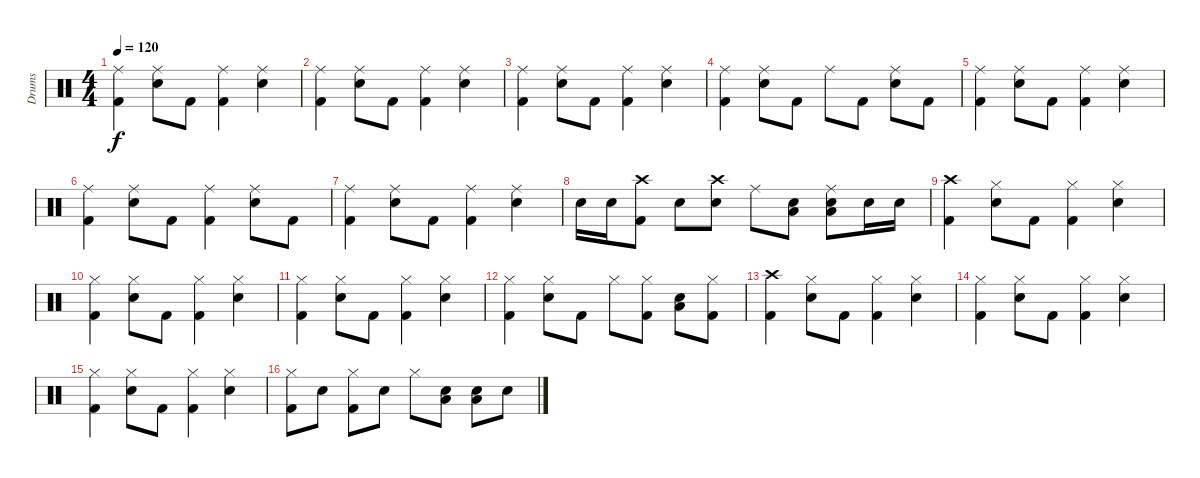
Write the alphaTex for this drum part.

\track ("Drums" "Drums") {instrument percussion}
\staff {score}
\articulation defaults
\ts (4 4)
\tempo 120
\clef neutral
\ks c
("Ride (middle)" "Kick (hit) 2").4{dy f} ("Ride (middle)" "Electric Snare (hit)").8 "Kick (hit) 2".8 ("Ride (middle)" "Kick (hit) 2").4 ("Ride (middle)" "Electric Snare (hit)").4 |
("Ride (middle)" "Kick (hit) 2").4 ("Ride (middle)" "Electric Snare (hit)").8 "Kick (hit) 2".8 ("Ride (middle)" "Kick (hit) 2").4 ("Ride (middle)" "Electric Snare (hit)").4 |
("Ride (middle)" "Kick (hit) 2").4 ("Ride (middle)" "Electric Snare (hit)").8 "Kick (hit) 2".8 ("Ride (middle)" "Kick (hit) 2").4 ("Ride (middle)" "Electric Snare (hit)").4 |
("Ride (middle)" "Kick (hit) 2").4 ("Ride (middle)" "Electric Snare (hit)").8 "Kick (hit) 2".8 "Ride (middle)".8 "Kick (hit) 2".8 ("Ride (middle)" "Electric Snare (hit)").8 "Kick (hit) 2".8 |
("Ride (middle)" "Kick (hit) 2").4 ("Ride (middle)" "Electric Snare (hit)").8 "Kick (hit) 2".8 ("Ride (middle)" "Kick (hit) 2").4 ("Ride (middle)" "Electric Snare (hit)").4 |
("Ride (middle)" "Kick (hit) 2").4 ("Ride (middle)" "Electric Snare (hit)").8 "Kick (hit) 2".8 ("Ride (middle)" "Kick (hit) 2").4 ("Ride (middle)" "Electric Snare (hit)").8 "Kick (hit) 2".8 |
("Ride (middle)" "Kick (hit) 2").4 ("Ride (middle)" "Electric Snare (hit)").8 "Kick (hit) 2".8 ("Ride (middle)" "Kick (hit) 2").4 ("Ride (middle)" "Electric Snare (hit)").4 |
"Electric Snare (hit)".16 "Electric Snare (hit)".16 ("Crash high (hit)" "Kick (hit) 2").8 "Electric Snare (hit)".8 ("Crash high (hit)" "Electric Snare (hit)").8 "Ride (middle)".8 ("Low Tom (hit)" "Electric Snare (hit)").8 ("Ride (middle)" "Low Tom (hit)" "Electric Snare (hit)").8 "Electric Snare (hit)".16 "Electric Snare (hit)".16 |
("Crash high (hit)" "Kick (hit) 2").4 ("Hi-Hat (closed)" "Electric Snare (hit)").8 "Kick (hit) 2".8 ("Hi-Hat (closed)" "Kick (hit) 2").4 ("Hi-Hat (closed)" "Electric Snare (hit)").4 |
("Hi-Hat (closed)" "Kick (hit) 2").4 ("Hi-Hat (closed)" "Electric Snare (hit)").8 "Kick (hit) 2".8 ("Hi-Hat (closed)" "Kick (hit) 2").4 ("Hi-Hat (closed)" "Electric Snare (hit)").4 |
("Hi-Hat (closed)" "Kick (hit) 2").4 ("Hi-Hat (closed)" "Electric Snare (hit)").8 "Kick (hit) 2".8 ("Hi-Hat (closed)" "Kick (hit) 2").4 ("Hi-Hat (closed)" "Electric Snare (hit)").4 |
("Hi-Hat (closed)" "Kick (hit) 2").4 ("Hi-Hat (closed)" "Electric Snare (hit)").8 "Kick (hit) 2".8 "Hi-Hat (closed)".8 ("Hi-Hat (closed)" "Kick (hit) 2").8 ("Low Tom (hit)" "Electric Snare (hit)").8 ("Hi-Hat (closed)" "Kick (hit) 2").8 |
("Crash high (hit)" "Kick (hit) 2").4 ("Hi-Hat (closed)" "Electric Snare (hit)").8 "Kick (hit) 2".8 ("Hi-Hat (closed)" "Kick (hit) 2").4 ("Hi-Hat (closed)" "Electric Snare (hit)").4 |
("Hi-Hat (closed)" "Kick (hit) 2").4 ("Hi-Hat (closed)" "Electric Snare (hit)").8 "Kick (hit) 2".8 ("Hi-Hat (closed)" "Kick (hit) 2").4 ("Hi-Hat (closed)" "Electric Snare (hit)").4 |
("Hi-Hat (closed)" "Kick (hit) 2").4 ("Hi-Hat (closed)" "Electric Snare (hit)").8 "Kick (hit) 2".8 ("Hi-Hat (closed)" "Kick (hit) 2").4 ("Hi-Hat (closed)" "Electric Snare (hit)").4 |
("Hi-Hat (closed)" "Kick (hit) 2").8 "Electric Snare (hit)".8 ("Hi-Hat (closed)" "Kick (hit) 2").8 "Electric Snare (hit)".8 "Hi-Hat (closed)".8 ("Low Tom (hit)" "Electric Snare (hit)").8 ("Low Tom (hit)" "Electric Snare (hit)").8 "Electric Snare (hit)".8
